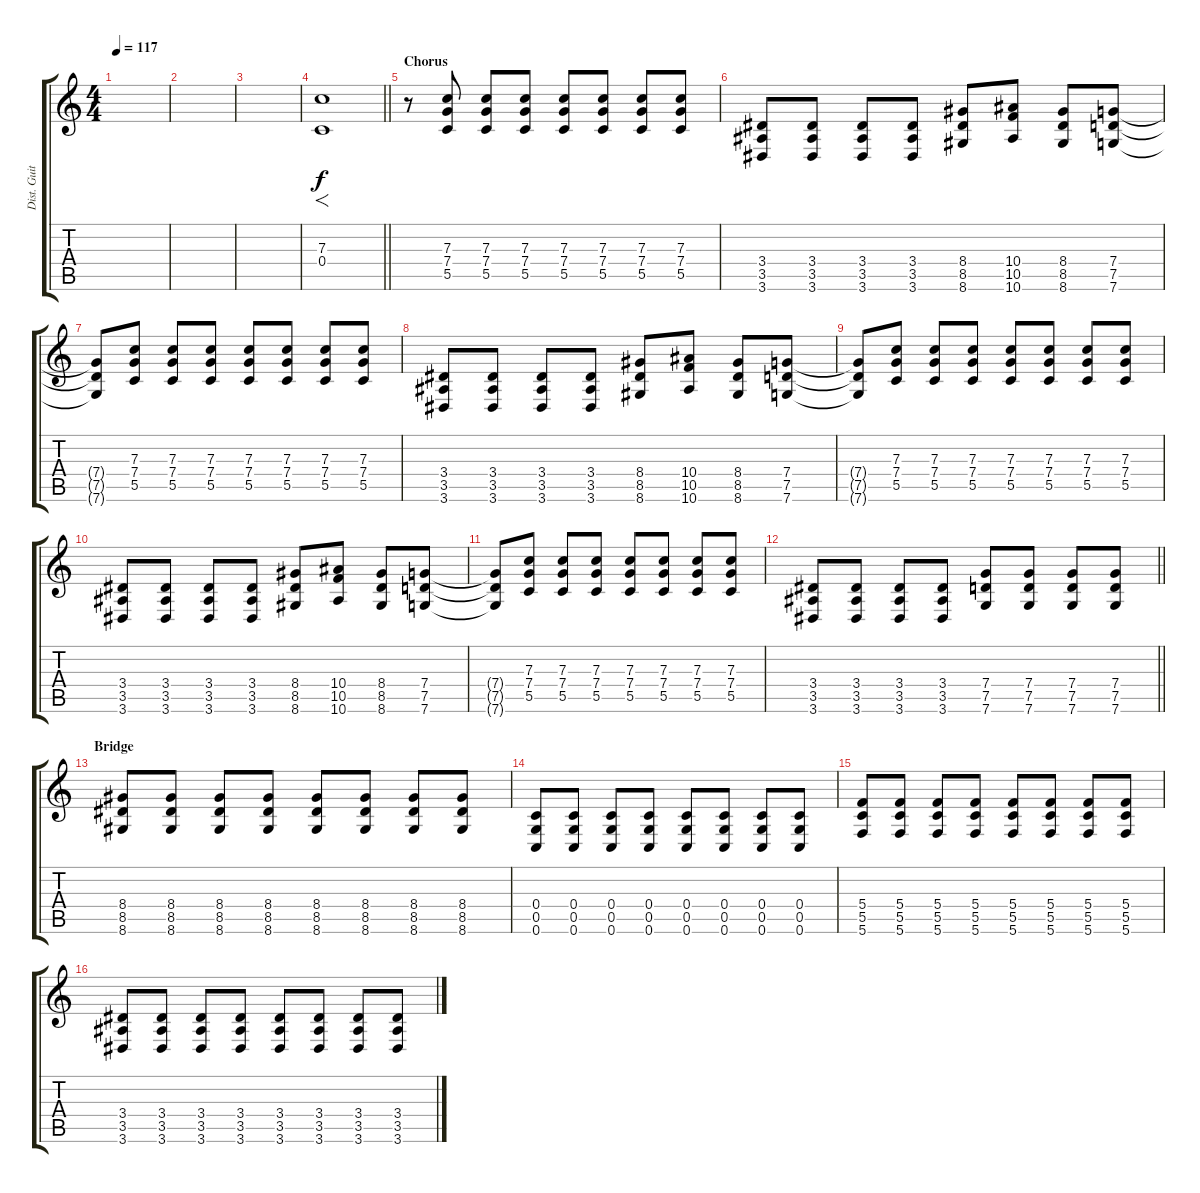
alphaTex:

\track ("Dist. Guitar" "Dist. Guit") {instrument distortionguitar}
\staff {score tabs}
\tuning (D4 A3 F3 C3 G2 C2) {hide}
\ts (4 4)
\tempo 117
\clef g2
\ks c
|
|
|
\barLineRight lightlight
(7.3 0.4).1{f} |
\section ("" "Chorus")
r.8 (7.3 7.4 5.5).8 (7.3 7.4 5.5).8 (7.3 7.4 5.5).8 (7.3 7.4 5.5).8 (7.3 7.4 5.5).8 (7.3 7.4 5.5).8 (7.3 7.4 5.5).8 |
(3.4 3.5 3.6).8 (3.4 3.5 3.6).8 (3.4 3.5 3.6).8 (3.4 3.5 3.6).8 (8.4 8.5 8.6).8 (10.4 10.5 10.6).8 (8.4 8.5 8.6).8 (7.4 7.5 7.6).8 |
(7.4{t} 7.5{t} 7.6{t}).8 (7.3 7.4 5.5).8 (7.3 7.4 5.5).8 (7.3 7.4 5.5).8 (7.3 7.4 5.5).8 (7.3 7.4 5.5).8 (7.3 7.4 5.5).8 (7.3 7.4 5.5).8 |
(3.4 3.5 3.6).8 (3.4 3.5 3.6).8 (3.4 3.5 3.6).8 (3.4 3.5 3.6).8 (8.4 8.5 8.6).8 (10.4 10.5 10.6).8 (8.4 8.5 8.6).8 (7.4 7.5 7.6).8 |
(7.4{t} 7.5{t} 7.6{t}).8 (7.3 7.4 5.5).8 (7.3 7.4 5.5).8 (7.3 7.4 5.5).8 (7.3 7.4 5.5).8 (7.3 7.4 5.5).8 (7.3 7.4 5.5).8 (7.3 7.4 5.5).8 |
(3.4 3.5 3.6).8 (3.4 3.5 3.6).8 (3.4 3.5 3.6).8 (3.4 3.5 3.6).8 (8.4 8.5 8.6).8 (10.4 10.5 10.6).8 (8.4 8.5 8.6).8 (7.4 7.5 7.6).8 |
(7.4{t} 7.5{t} 7.6{t}).8 (7.3 7.4 5.5).8 (7.3 7.4 5.5).8 (7.3 7.4 5.5).8 (7.3 7.4 5.5).8 (7.3 7.4 5.5).8 (7.3 7.4 5.5).8 (7.3 7.4 5.5).8 |
\barLineRight lightlight
(3.4 3.5 3.6).8 (3.4 3.5 3.6).8 (3.4 3.5 3.6).8 (3.4 3.5 3.6).8 (7.4 7.5 7.6).8 (7.4 7.5 7.6).8 (7.4 7.5 7.6).8 (7.4 7.5 7.6).8 |
\section ("" "Bridge")
(8.4 8.5 8.6).8 (8.4 8.5 8.6).8 (8.4 8.5 8.6).8 (8.4 8.5 8.6).8 (8.4 8.5 8.6).8 (8.4 8.5 8.6).8 (8.4 8.5 8.6).8 (8.4 8.5 8.6).8 |
(0.4 0.5 0.6).8 (0.4 0.5 0.6).8 (0.4 0.5 0.6).8 (0.4 0.5 0.6).8 (0.4 0.5 0.6).8 (0.4 0.5 0.6).8 (0.4 0.5 0.6).8 (0.4 0.5 0.6).8 |
(5.4 5.5 5.6).8 (5.4 5.5 5.6).8 (5.4 5.5 5.6).8 (5.4 5.5 5.6).8 (5.4 5.5 5.6).8 (5.4 5.5 5.6).8 (5.4 5.5 5.6).8 (5.4 5.5 5.6).8 |
(3.4 3.5 3.6).8 (3.4 3.5 3.6).8 (3.4 3.5 3.6).8 (3.4 3.5 3.6).8 (3.4 3.5 3.6).8 (3.4 3.5 3.6).8 (3.4 3.5 3.6).8 (3.4 3.5 3.6).8
